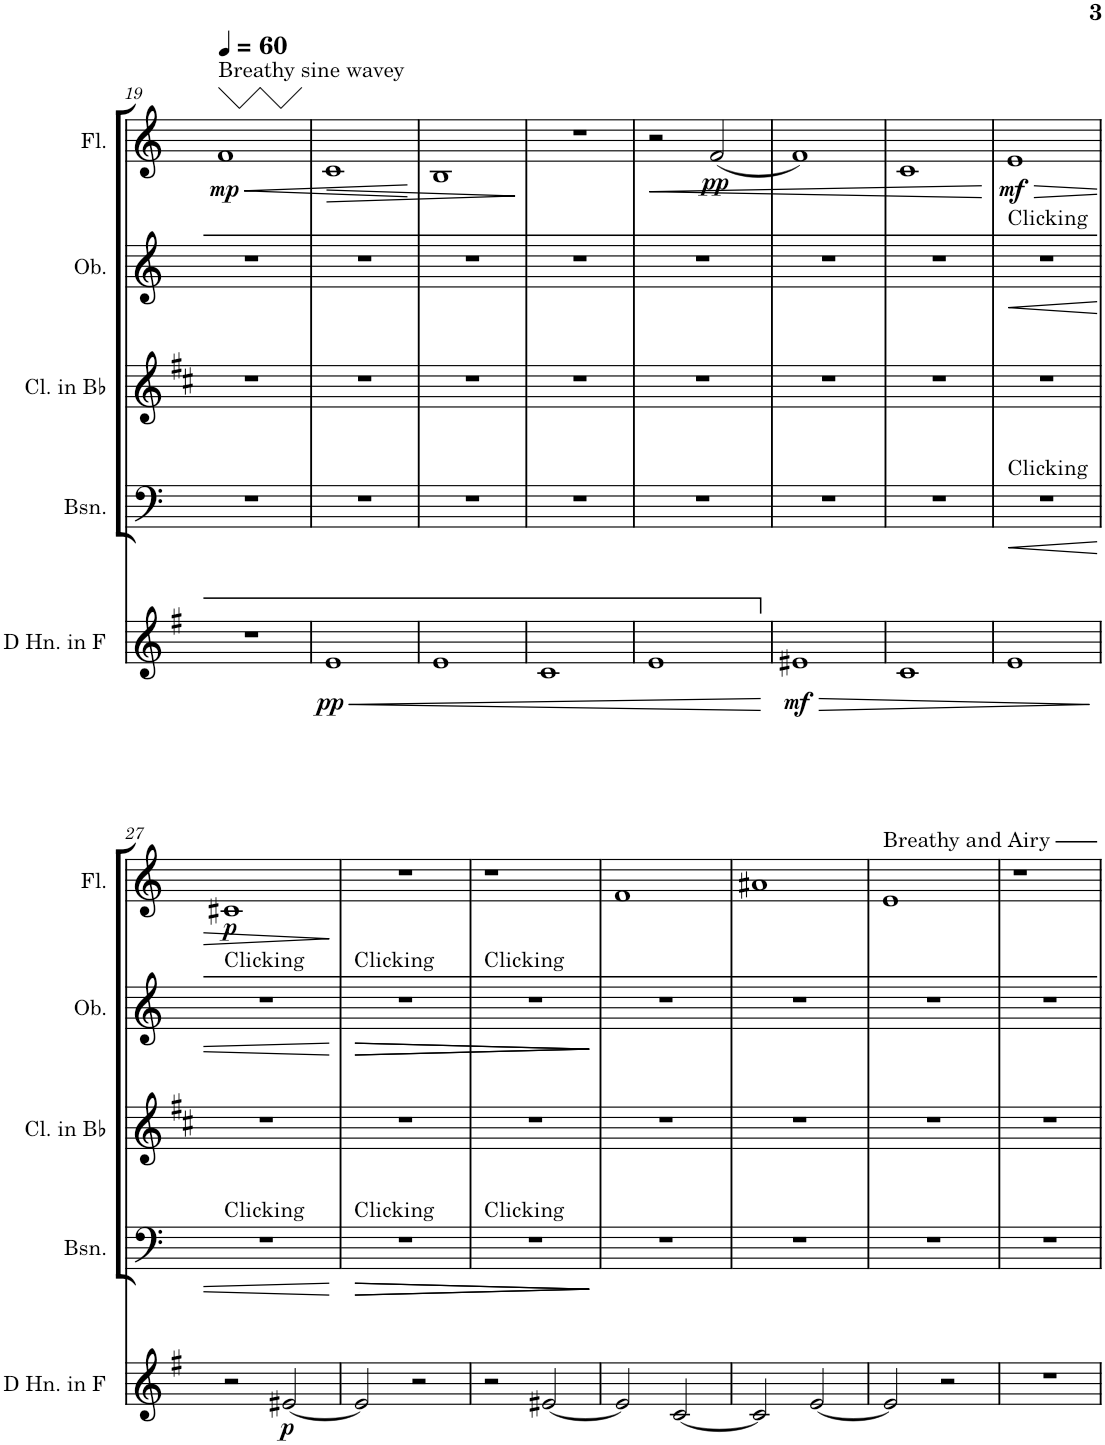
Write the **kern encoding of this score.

**kern	**dynam	**kern	**dynam	**kern	**kern	**dynam	**kern	**dynam
*part5	*part5	*part4	*part4	*part3	*part2	*part2	*part1	*part1
*staff5	*staff5	*staff4	*staff4	*staff3	*staff2	*staff2	*staff1	*staff1
*I"Horn in F	*	*I"Bassoon	*	*I"Clarinet in Bb	*I"Oboe	*	*I"Flute	*
*	*	*I'Bsn.	*	*I'Cl. in Bb	*I'Ob.	*	*I'Fl.	*
!!LO:PB:g=z
*clefG2	*	*clefF4	*	*clefG2	*clefG2	*	*clefG2	*
*Trd4c7	*	*	*	*Trd1c2	*	*	*	*
*k[f#]	*	*k[]	*	*k[f#c#]	*k[]	*	*k[]	*
*M4/4	*	*M4/4	*	*M4/4	*M4/4	*	*M4/4	*
*MM60	*	*MM60	*	*MM60	*MM60	*	*MM60	*
=19	=19	=19	=19	=19	=19	=19	=19	=19
!	!	!	!	!	!	!	!LO:TX:a:t=Breathy sine wavey	!
!	!	!	!	!	!	!	!	!LO:HP:b
!	!	!	!	!	!	!	!	!LO:DY:n=1:b
1r	.	1r	.	1r	1r	.	1f	< mp
=20	=20	=20	=20	=20	=20	=20	=20	=20
!	!LO:HP:b	!	!	!	!	!	!	!LO:HP:b
!	!LO:DY:n=1:b	!	!	!	!	!	!	!
1e	< pp	1r	.	1r	1r	.	1c	>
.	.	.	.	.	.	.	.	[
=21	=21	=21	=21	=21	=21	=21	=21	=21
1e	.	1r	.	1r	1r	.	1B	.
.	.	.	.	.	.	.	.	]
=22	=22	=22	=22	=22	=22	=22	=22	=22
1c	.	1r	.	1r	1r	.	1r	.
=23	=23	=23	=23	=23	=23	=23	=23	=23
!	!	!	!	!	!	!	!	!LO:HP:b
1e	.	1r	.	1r	1r	.	2r	<
!	!	!	!	!	!	!	!	!LO:DY:b
.	.	.	.	.	.	.	(2f/	pp
.	[	.	.	.	.	.	.	.
=24	=24	=24	=24	=24	=24	=24	=24	=24
!	!LO:HP:b	!	!	!	!	!	!	!
!	!LO:DY:n=1:b	!	!	!	!	!	!	!
1e#X	> mf	1r	.	1r	1r	.	1f)	.
=25	=25	=25	=25	=25	=25	=25	=25	=25
1c	.	1r	.	1r	1r	.	1c	.
.	.	.	.	.	.	.	.	[
=26	=26	=26	=26	=26	=26	=26	=26	=26
!	!	!	!	!	!LO:TX:a:t=Clicking	!	!	!
!	!	!LO:TX:a:t=Clicking	!	!	!	!	!	!
!	!	!	!LO:HP:b	!	!	!LO:HP:b	!	!LO:HP:b
!	!	!	!	!	!	!	!	!LO:DY:n=1:b
1e	.	1r	<	1r	1r	<	1e	> mf
.	]	.	.	.	.	.	.	.
!!LO:LB:g=z
=27	=27	=27	=27	=27	=27	=27	=27	=27
!	!	!	!	!	!LO:TX:a:t=Clicking	!	!	!
!	!	!LO:TX:a:t=Clicking	!	!	!	!	!	!
!	!	!	!	!	!	!	!	!LO:DY:b
2r	.	1r	.	1r	1r	.	1c#X	p
!	!LO:DY:b	!	!	!	!	!	!	!
[2e#X/	p	.	.	.	.	.	.	.
.	.	.	[	.	.	[	.	]
=28	=28	=28	=28	=28	=28	=28	=28	=28
!	!	!	!	!	!LO:TX:a:t=Clicking	!	!	!
!	!	!LO:TX:a:t=Clicking	!	!	!	!	!	!
!	!	!	!LO:HP:b	!	!	!LO:HP:b	!	!
2e#/]	.	1r	>	1r	1r	>	1r	.
2r	.	.	.	.	.	.	.	.
=29	=29	=29	=29	=29	=29	=29	=29	=29
!	!	!	!	!	!LO:TX:a:t=Clicking	!	!	!
!	!	!LO:TX:a:t=Clicking	!	!	!	!	!	!
!	!	!	!LO:HP:b	!	!	!LO:HP:b	!	!
2r	.	1r	>	1r	1r	>	1r	.
[2e#X/	.	.	.	.	.	.	.	.
.	.	.	] ]	.	.	] ]	.	.
=30	=30	=30	=30	=30	=30	=30	=30	=30
2e#/]	.	1r	.	1r	1r	.	1f	.
[2c/	.	.	.	.	.	.	.	.
=31	=31	=31	=31	=31	=31	=31	=31	=31
2c/]	.	1r	.	1r	1r	.	1a#X	.
[2e/	.	.	.	.	.	.	.	.
=32	=32	=32	=32	=32	=32	=32	=32	=32
!	!	!	!	!	!	!	!LO:TX:a:t=Breathy and Airy	!
2e/]	.	1r	.	1r	1r	.	1e	.
2r	.	.	.	.	.	.	.	.
=33	=33	=33	=33	=33	=33	=33	=33	=33
1r	.	1r	.	1r	1r	.	1r	.
=	=	=	=	=	=	=	=	=
*-	*-	*-	*-	*-	*-	*-	*-	*-
